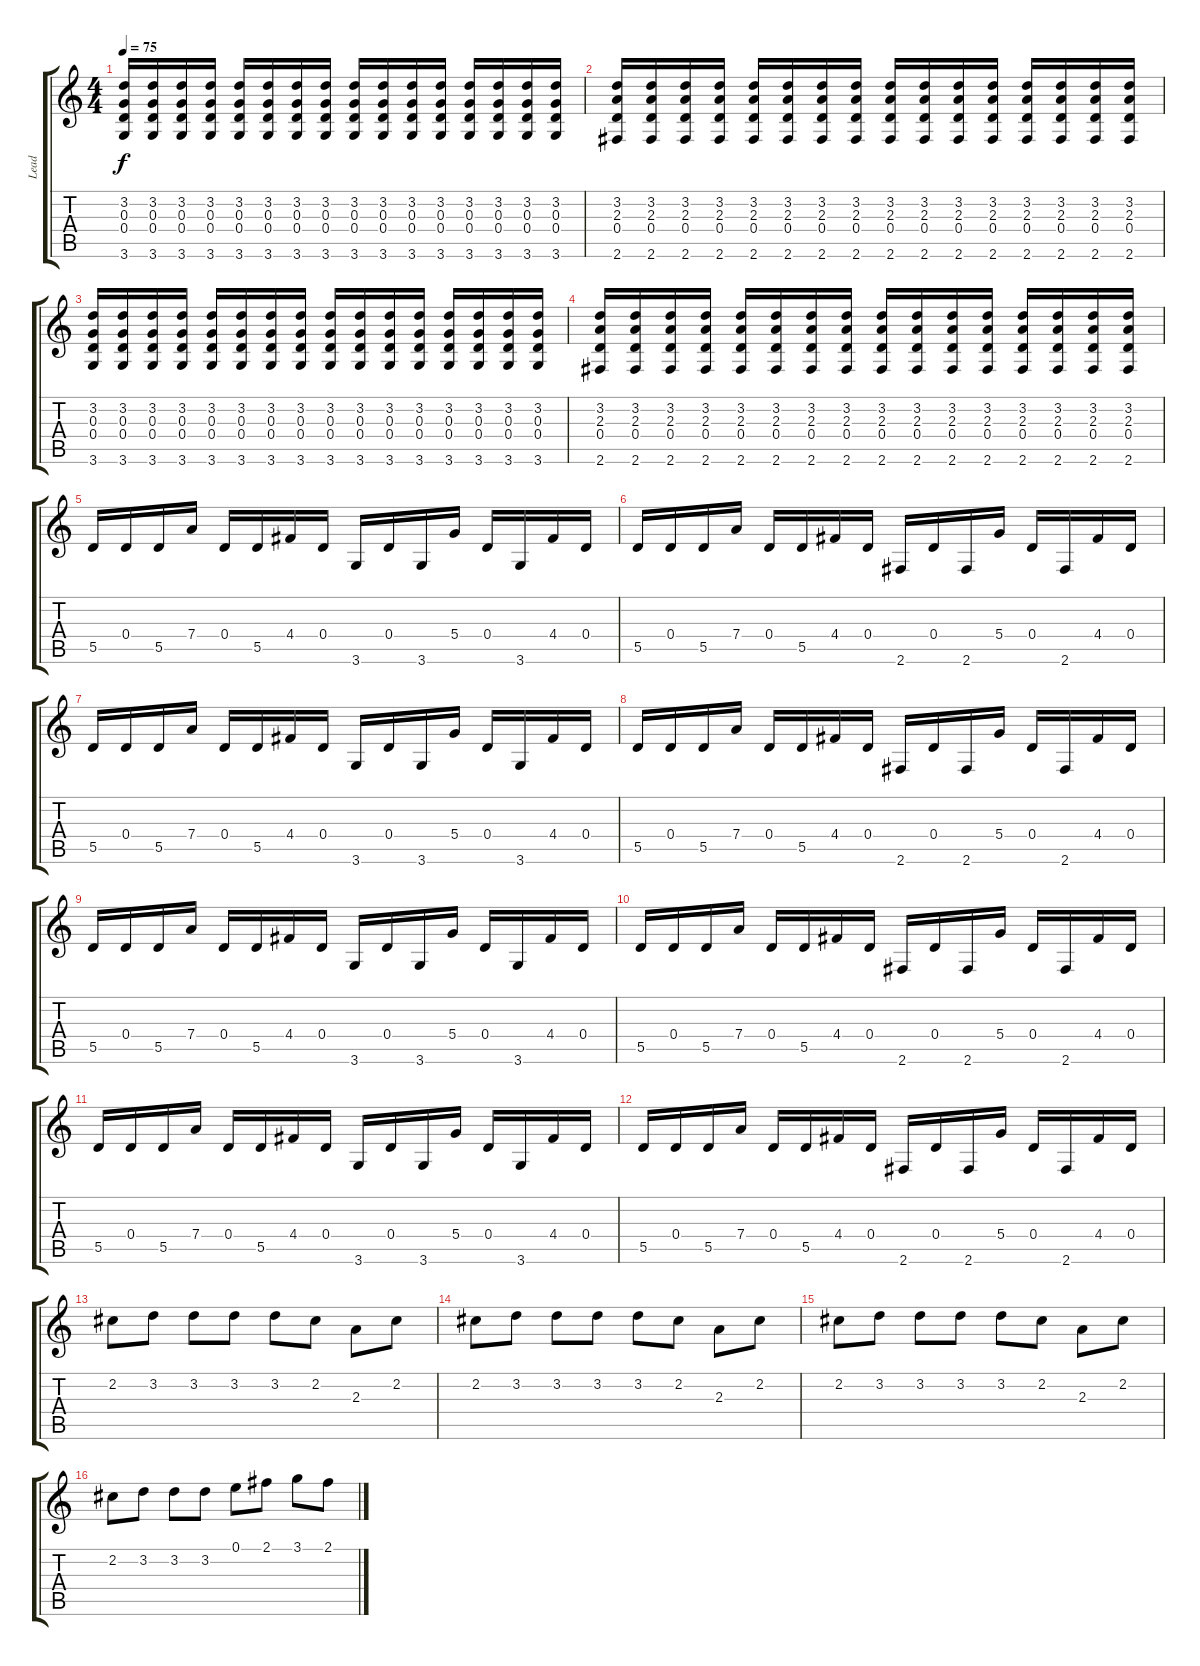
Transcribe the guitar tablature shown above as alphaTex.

\track ("Lead" "Lead") {instrument overdrivenguitar}
\staff {score tabs}
\tuning (E4 B3 G3 D3 A2 E2) {hide}
\ts (4 4)
\tempo 75
\clef g2
\ks c
(3.2 0.3 0.4 3.6).16{dy f} (3.2 0.3 0.4 3.6).16 (3.2 0.3 0.4 3.6).16 (3.2 0.3 0.4 3.6).16 (3.2 0.3 0.4 3.6).16 (3.2 0.3 0.4 3.6).16 (3.2 0.3 0.4 3.6).16 (3.2 0.3 0.4 3.6).16 (3.2 0.3 0.4 3.6).16 (3.2 0.3 0.4 3.6).16 (3.2 0.3 0.4 3.6).16 (3.2 0.3 0.4 3.6).16 (3.2 0.3 0.4 3.6).16 (3.2 0.3 0.4 3.6).16 (3.2 0.3 0.4 3.6).16 (3.2 0.3 0.4 3.6).16 |
(3.2 2.3 0.4 2.6).16 (3.2 2.3 0.4 2.6).16 (3.2 2.3 0.4 2.6).16 (3.2 2.3 0.4 2.6).16 (3.2 2.3 0.4 2.6).16 (3.2 2.3 0.4 2.6).16 (3.2 2.3 0.4 2.6).16 (3.2 2.3 0.4 2.6).16 (3.2 2.3 0.4 2.6).16 (3.2 2.3 0.4 2.6).16 (3.2 2.3 0.4 2.6).16 (3.2 2.3 0.4 2.6).16 (3.2 2.3 0.4 2.6).16 (3.2 2.3 0.4 2.6).16 (3.2 2.3 0.4 2.6).16 (3.2 2.3 0.4 2.6).16 |
(3.2 0.3 0.4 3.6).16 (3.2 0.3 0.4 3.6).16 (3.2 0.3 0.4 3.6).16 (3.2 0.3 0.4 3.6).16 (3.2 0.3 0.4 3.6).16 (3.2 0.3 0.4 3.6).16 (3.2 0.3 0.4 3.6).16 (3.2 0.3 0.4 3.6).16 (3.2 0.3 0.4 3.6).16 (3.2 0.3 0.4 3.6).16 (3.2 0.3 0.4 3.6).16 (3.2 0.3 0.4 3.6).16 (3.2 0.3 0.4 3.6).16 (3.2 0.3 0.4 3.6).16 (3.2 0.3 0.4 3.6).16 (3.2 0.3 0.4 3.6).16 |
(3.2 2.3 0.4 2.6).16 (3.2 2.3 0.4 2.6).16 (3.2 2.3 0.4 2.6).16 (3.2 2.3 0.4 2.6).16 (3.2 2.3 0.4 2.6).16 (3.2 2.3 0.4 2.6).16 (3.2 2.3 0.4 2.6).16 (3.2 2.3 0.4 2.6).16 (3.2 2.3 0.4 2.6).16 (3.2 2.3 0.4 2.6).16 (3.2 2.3 0.4 2.6).16 (3.2 2.3 0.4 2.6).16 (3.2 2.3 0.4 2.6).16 (3.2 2.3 0.4 2.6).16 (3.2 2.3 0.4 2.6).16 (3.2 2.3 0.4 2.6).16 |
5.5.16 0.4.16 5.5.16 7.4.16 0.4.16 5.5.16 4.4.16 0.4.16 3.6.16 0.4.16 3.6.16 5.4.16 0.4.16 3.6.16 4.4.16 0.4.16 |
5.5.16 0.4.16 5.5.16 7.4.16 0.4.16 5.5.16 4.4.16 0.4.16 2.6.16 0.4.16 2.6.16 5.4.16 0.4.16 2.6.16 4.4.16 0.4.16 |
5.5.16 0.4.16 5.5.16 7.4.16 0.4.16 5.5.16 4.4.16 0.4.16 3.6.16 0.4.16 3.6.16 5.4.16 0.4.16 3.6.16 4.4.16 0.4.16 |
5.5.16 0.4.16 5.5.16 7.4.16 0.4.16 5.5.16 4.4.16 0.4.16 2.6.16 0.4.16 2.6.16 5.4.16 0.4.16 2.6.16 4.4.16 0.4.16 |
5.5.16 0.4.16 5.5.16 7.4.16 0.4.16 5.5.16 4.4.16 0.4.16 3.6.16 0.4.16 3.6.16 5.4.16 0.4.16 3.6.16 4.4.16 0.4.16 |
5.5.16 0.4.16 5.5.16 7.4.16 0.4.16 5.5.16 4.4.16 0.4.16 2.6.16 0.4.16 2.6.16 5.4.16 0.4.16 2.6.16 4.4.16 0.4.16 |
5.5.16 0.4.16 5.5.16 7.4.16 0.4.16 5.5.16 4.4.16 0.4.16 3.6.16 0.4.16 3.6.16 5.4.16 0.4.16 3.6.16 4.4.16 0.4.16 |
5.5.16 0.4.16 5.5.16 7.4.16 0.4.16 5.5.16 4.4.16 0.4.16 2.6.16 0.4.16 2.6.16 5.4.16 0.4.16 2.6.16 4.4.16 0.4.16 |
2.2.8 3.2.8 3.2.8 3.2.8 3.2.8 2.2.8 2.3.8 2.2.8 |
2.2.8 3.2.8 3.2.8 3.2.8 3.2.8 2.2.8 2.3.8 2.2.8 |
2.2.8 3.2.8 3.2.8 3.2.8 3.2.8 2.2.8 2.3.8 2.2.8 |
2.2.8 3.2.8 3.2.8 3.2.8 0.1.8 2.1.8 3.1.8 2.1.8
